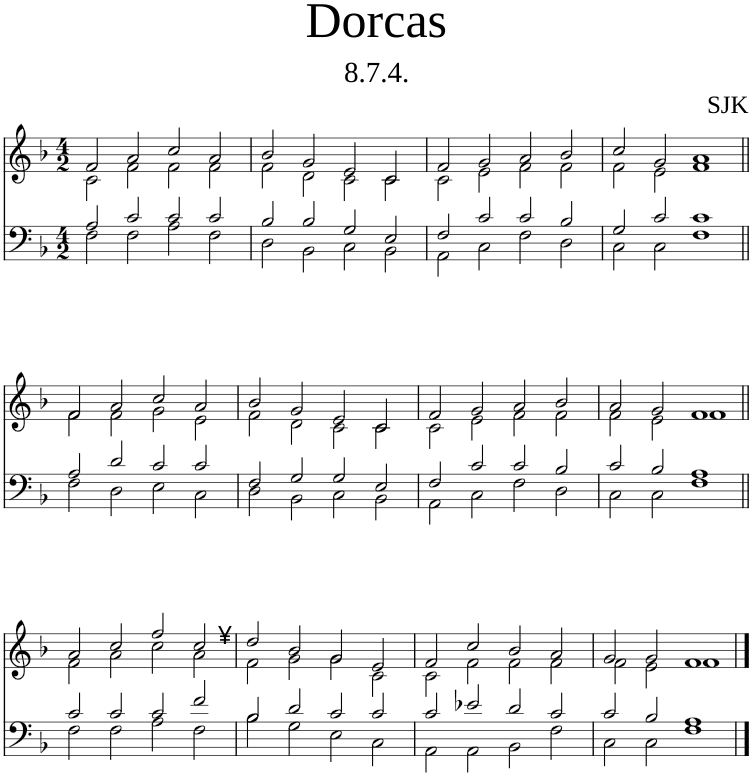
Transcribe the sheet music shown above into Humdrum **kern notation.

**kern	**kern
*part1	*part1
*staff2	*staff1
*I"Piano	*
*I'Pno	*
*clefF4	*clefG2
*k[b-]	*k[b-]
*M4/2	*M4/2
=1	=1
*^	*^
2F\	2A/	2f/	2c\
2F\	2c/	2a/	2f\
2A\	2c/	2cc/	2f\
2F\	2c/	2a/	2f\
=2	=2	=2	=2
2D\	2B-/	2b-/	2f\
2BB-\	2B-/	2g/	2d\
2C\	2G/	2e/	2c\
2BB-\	2E/	2c/	2c\
=3	=3	=3	=3
2AA\	2F/	2f/	2c\
2C\	2c/	2g/	2e\
2F\	2c/	2a/	2f\
2D\	2B-/	2b-/	2f\
=4	=4	=4	=4
2C\	2G/	2cc/	2f\
2C\	2c/	2g/	2e\
1F	1c	1a	1f
!!LO:LB:g=z	!!
=5||	=5||	=5||	=5||
2F\	2A/	2f/	2f\
2D\	2d/	2a/	2f\
2E\	2c/	2cc/	2g\
2C\	2c/	2a/	2e\
=6	=6	=6	=6
2D\	2F/	2b-/	2f\
2BB-\	2G/	2g/	2d\
2C\	2G/	2e/	2c\
2BB-\	2E/	2c/	2c\
=7	=7	=7	=7
2AA\	2F/	2f/	2c\
2C\	2c/	2g/	2e\
2F\	2c/	2a/	2f\
2D\	2B-/	2b-/	2f\
=8	=8	=8	=8
2C\	2c/	2a/	2f\
2C\	2B-/	2g/	2e\
1F	1A	1f	1f
!!LO:LB:g=z	!!
=9||	=9||	=9||	=9||
2F\	2c/	2a/	2f\
2F\	2c/	2cc/	2a\
2A\	2c/	2ff/	2cc\
2F\	2f/	2cc/	2a\
=10	=10	=10	=10
!	!	!LO:TX:a:t=¥	!
2B-\	2B-/	2dd/	2f\
2G\	2d/	2b-/	2g\
2E\	2c/	2g/	2g\
2C\	2c/	2e/	2c\
=11	=11	=11	=11
2AA\	2c/	2f/	2c\
2AA\	2e-X/	2cc/	2f\
2BB-\	2d/	2b-/	2f\
2F\	2c/	2a/	2f\
=12	=12	=12	=12
2C\	2c/	2g/	2f\
2C\	2B-/	2g/	2e\
1F	1A	1f	1f
*v	*v	*	*
*	*v	*v
==	==
*-	*-
